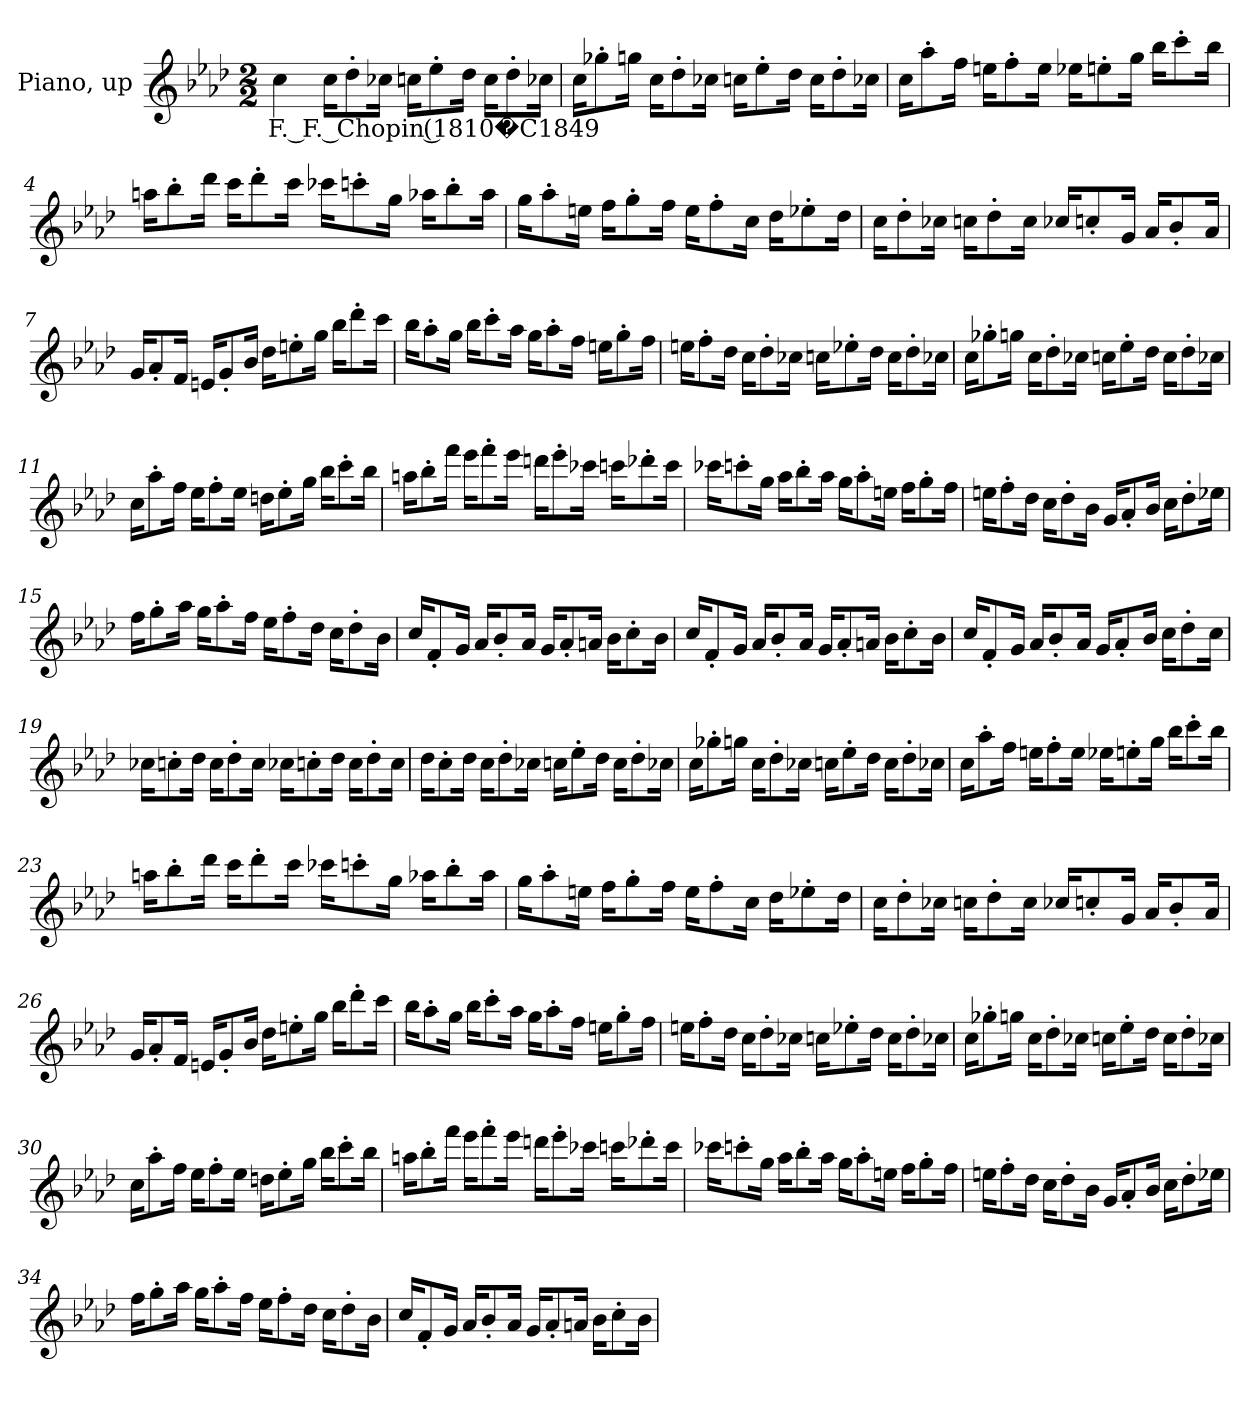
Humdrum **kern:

**kern	**text
*part1	*part1
*staff1	*staff1
*I"Piano, up	*
*I'Pno.	*
*clefG2	*
*k[b-e-a-d-]	*
*M2/2	*
*MM224	*
=1	=1
!	!LO:LY:b
4cc\	F. F. Chopin (1810�C1849
16cc\KL	.
8dd-'\	.
16cc-X\Jk	.
16ccn\KL	.
8ee-'\	.
16dd-\Jk	.
16cc\KL	.
8dd-'\	.
16cc-X\Jk	.
=2	=2
16cc\KL	.
8gg-X'\	.
16ggn\Jk	.
16cc\KL	.
8dd-'\	.
16cc-X\Jk	.
16ccn\KL	.
8ee-'\	.
16dd-\Jk	.
16cc\KL	.
8dd-'\	.
16cc-X\Jk	.
!!LO:LB:g=z
=3	=3
16cc\KL	.
8aa-'\	.
16ff\Jk	.
16een\KL	.
8ff'\	.
16ee\Jk	.
16ee-X\KL	.
8een'\	.
16gg\Jk	.
16bb-\KL	.
8ccc'\	.
16bb-\Jk	.
=4	=4
16aan\KL	.
8bb-'\	.
16ddd-\Jk	.
16ccc\KL	.
8ddd-'\	.
16ccc\Jk	.
16ccc-X\KL	.
8cccn'\	.
16gg\Jk	.
16aa-X\KL	.
8bb-'\	.
16aa-\Jk	.
!!LO:LB:g=z
=5	=5
16gg\KL	.
8aa-'\	.
16een\Jk	.
16ff\KL	.
8gg'\	.
16ff\Jk	.
16ee\KL	.
8ff'\	.
16cc\Jk	.
16dd-\KL	.
8ee-X'\	.
16dd-\Jk	.
=6	=6
16cc\KL	.
8dd-'\	.
16cc-X\Jk	.
16ccn\KL	.
8dd-'\	.
16cc\Jk	.
16cc-X/KL	.
8ccn'/	.
16g/Jk	.
16a-/KL	.
8b-'/	.
16a-/Jk	.
=7	=7
16g/KL	.
8a-'/	.
16f/Jk	.
16en/KL	.
8g'/	.
16b-/Jk	.
16dd-\KL	.
8een'\	.
16gg\Jk	.
16bb-\KL	.
8ddd-'\	.
16ccc\Jk	.
!!LO:LB:g=z
=8	=8
16bb-\KL	.
8aa-'\	.
16gg\Jk	.
16bb-\KL	.
8ccc'\	.
16aa-\Jk	.
16gg\KL	.
8aa-'\	.
16ff\Jk	.
16een\KL	.
8gg'\	.
16ff\Jk	.
=9	=9
16een\KL	.
8ff'\	.
16dd-\Jk	.
16cc\KL	.
8dd-'\	.
16cc-X\Jk	.
16ccn\KL	.
8ee-X'\	.
16dd-\Jk	.
16cc\KL	.
8dd-'\	.
16cc-X\Jk	.
=10	=10
16cc\KL	.
8gg-X'\	.
16ggn\Jk	.
16cc\KL	.
8dd-'\	.
16cc-X\Jk	.
16ccn\KL	.
8ee-'\	.
16dd-\Jk	.
16cc\KL	.
8dd-'\	.
16cc-X\Jk	.
!!LO:LB:g=z
=11	=11
16cc\KL	.
8aa-'\	.
16ff\Jk	.
16ee-\KL	.
8ff'\	.
16ee-\Jk	.
16ddn\KL	.
8ee-'\	.
16gg\Jk	.
16bb-\KL	.
8ccc'\	.
16bb-\Jk	.
=12	=12
16aan\KL	.
8bb-'\	.
16fff\Jk	.
16eee-\KL	.
8fff'\	.
16eee-\Jk	.
16dddn\KL	.
8eee-'\	.
16ccc-X\Jk	.
16cccn\KL	.
8ddd-X'\	.
16ccc\Jk	.
!!LO:LB:g=z
=13	=13
16ccc-X\KL	.
8cccn'\	.
16gg\Jk	.
16aa-\KL	.
8bb-'\	.
16aa-\Jk	.
16gg\KL	.
8aa-'\	.
16een\Jk	.
16ff\KL	.
8gg'\	.
16ff\Jk	.
=14	=14
16een\KL	.
8ff'\	.
16dd-\Jk	.
16cc\KL	.
8dd-'\	.
16b-\Jk	.
16g/KL	.
8a-'/	.
16b-/Jk	.
16cc\KL	.
8dd-'\	.
16ee-X\Jk	.
=15	=15
16ff\KL	.
8gg'\	.
16aa-\Jk	.
16gg\KL	.
8aa-'\	.
16ff\Jk	.
16ee-\KL	.
8ff'\	.
16dd-\Jk	.
16cc\KL	.
8dd-'\	.
16b-\Jk	.
!!LO:LB:g=z
=16	=16
16cc/KL	.
8f'/	.
16g/Jk	.
16a-/KL	.
8b-'/	.
16a-/Jk	.
16g/KL	.
8a-'/	.
16an/Jk	.
16b-\KL	.
8cc'\	.
16b-\Jk	.
=17	=17
16cc/KL	.
8f'/	.
16g/Jk	.
16a-/KL	.
8b-'/	.
16a-/Jk	.
16g/KL	.
8a-'/	.
16an/Jk	.
16b-\KL	.
8cc'\	.
16b-\Jk	.
=18	=18
16cc/KL	.
8f'/	.
16g/Jk	.
16a-/KL	.
8b-'/	.
16a-/Jk	.
16g/KL	.
8a-'/	.
16b-/Jk	.
16cc\KL	.
8dd-'\	.
16cc\Jk	.
!!LO:LB:g=z
=19	=19
16cc-X\KL	.
8ccn'\	.
16dd-\Jk	.
16cc\KL	.
8dd-'\	.
16cc\Jk	.
16cc-X\KL	.
8ccn'\	.
16dd-\Jk	.
16cc\KL	.
8dd-'\	.
16cc\Jk	.
=20	=20
16dd-\KL	.
8cc'\	.
16dd-\Jk	.
16cc\KL	.
8dd-'\	.
16cc-X\Jk	.
16ccn\KL	.
8ee-'\	.
16dd-\Jk	.
16cc\KL	.
8dd-'\	.
16cc-X\Jk	.
=21	=21
16cc\KL	.
8gg-X'\	.
16ggn\Jk	.
16cc\KL	.
8dd-'\	.
16cc-X\Jk	.
16ccn\KL	.
8ee-'\	.
16dd-\Jk	.
16cc\KL	.
8dd-'\	.
16cc-X\Jk	.
!!LO:LB:g=z
=22	=22
16cc\KL	.
8aa-'\	.
16ff\Jk	.
16een\KL	.
8ff'\	.
16ee\Jk	.
16ee-X\KL	.
8een'\	.
16gg\Jk	.
16bb-\KL	.
8ccc'\	.
16bb-\Jk	.
=23	=23
16aan\KL	.
8bb-'\	.
16ddd-\Jk	.
16ccc\KL	.
8ddd-'\	.
16ccc\Jk	.
16ccc-X\KL	.
8cccn'\	.
16gg\Jk	.
16aa-X\KL	.
8bb-'\	.
16aa-\Jk	.
!!LO:LB:g=z
=24	=24
16gg\KL	.
8aa-'\	.
16een\Jk	.
16ff\KL	.
8gg'\	.
16ff\Jk	.
16ee\KL	.
8ff'\	.
16cc\Jk	.
16dd-\KL	.
8ee-X'\	.
16dd-\Jk	.
=25	=25
16cc\KL	.
8dd-'\	.
16cc-X\Jk	.
16ccn\KL	.
8dd-'\	.
16cc\Jk	.
16cc-X/KL	.
8ccn'/	.
16g/Jk	.
16a-/KL	.
8b-'/	.
16a-/Jk	.
=26	=26
16g/KL	.
8a-'/	.
16f/Jk	.
16en/KL	.
8g'/	.
16b-/Jk	.
16dd-\KL	.
8een'\	.
16gg\Jk	.
16bb-\KL	.
8ddd-'\	.
16ccc\Jk	.
!!LO:LB:g=z
=27	=27
16bb-\KL	.
8aa-'\	.
16gg\Jk	.
16bb-\KL	.
8ccc'\	.
16aa-\Jk	.
16gg\KL	.
8aa-'\	.
16ff\Jk	.
16een\KL	.
8gg'\	.
16ff\Jk	.
=28	=28
16een\KL	.
8ff'\	.
16dd-\Jk	.
16cc\KL	.
8dd-'\	.
16cc-X\Jk	.
16ccn\KL	.
8ee-X'\	.
16dd-\Jk	.
16cc\KL	.
8dd-'\	.
16cc-X\Jk	.
=29	=29
16cc\KL	.
8gg-X'\	.
16ggn\Jk	.
16cc\KL	.
8dd-'\	.
16cc-X\Jk	.
16ccn\KL	.
8ee-'\	.
16dd-\Jk	.
16cc\KL	.
8dd-'\	.
16cc-X\Jk	.
!!LO:PB:g=z
=30	=30
16cc\KL	.
8aa-'\	.
16ff\Jk	.
16ee-\KL	.
8ff'\	.
16ee-\Jk	.
16ddn\KL	.
8ee-'\	.
16gg\Jk	.
16bb-\KL	.
8ccc'\	.
16bb-\Jk	.
=31	=31
16aan\KL	.
8bb-'\	.
16fff\Jk	.
16eee-\KL	.
8fff'\	.
16eee-\Jk	.
16dddn\KL	.
8eee-'\	.
16ccc-X\Jk	.
16cccn\KL	.
8ddd-X'\	.
16ccc\Jk	.
!!LO:LB:g=z
=32	=32
16ccc-X\KL	.
8cccn'\	.
16gg\Jk	.
16aa-\KL	.
8bb-'\	.
16aa-\Jk	.
16gg\KL	.
8aa-'\	.
16een\Jk	.
16ff\KL	.
8gg'\	.
16ff\Jk	.
=33	=33
16een\KL	.
8ff'\	.
16dd-\Jk	.
16cc\KL	.
8dd-'\	.
16b-\Jk	.
16g/KL	.
8a-'/	.
16b-/Jk	.
16cc\KL	.
8dd-'\	.
16ee-X\Jk	.
=34	=34
16ff\KL	.
8gg'\	.
16aa-\Jk	.
16gg\KL	.
8aa-'\	.
16ff\Jk	.
16ee-\KL	.
8ff'\	.
16dd-\Jk	.
16cc\KL	.
8dd-'\	.
16b-\Jk	.
!!LO:LB:g=z
=35	=35
16cc/KL	.
8f'/	.
16g/Jk	.
16a-/KL	.
8b-'/	.
16a-/Jk	.
16g/KL	.
8a-'/	.
16an/Jk	.
16b-\KL	.
8cc'\	.
16b-\Jk	.
=	=
*-	*-
